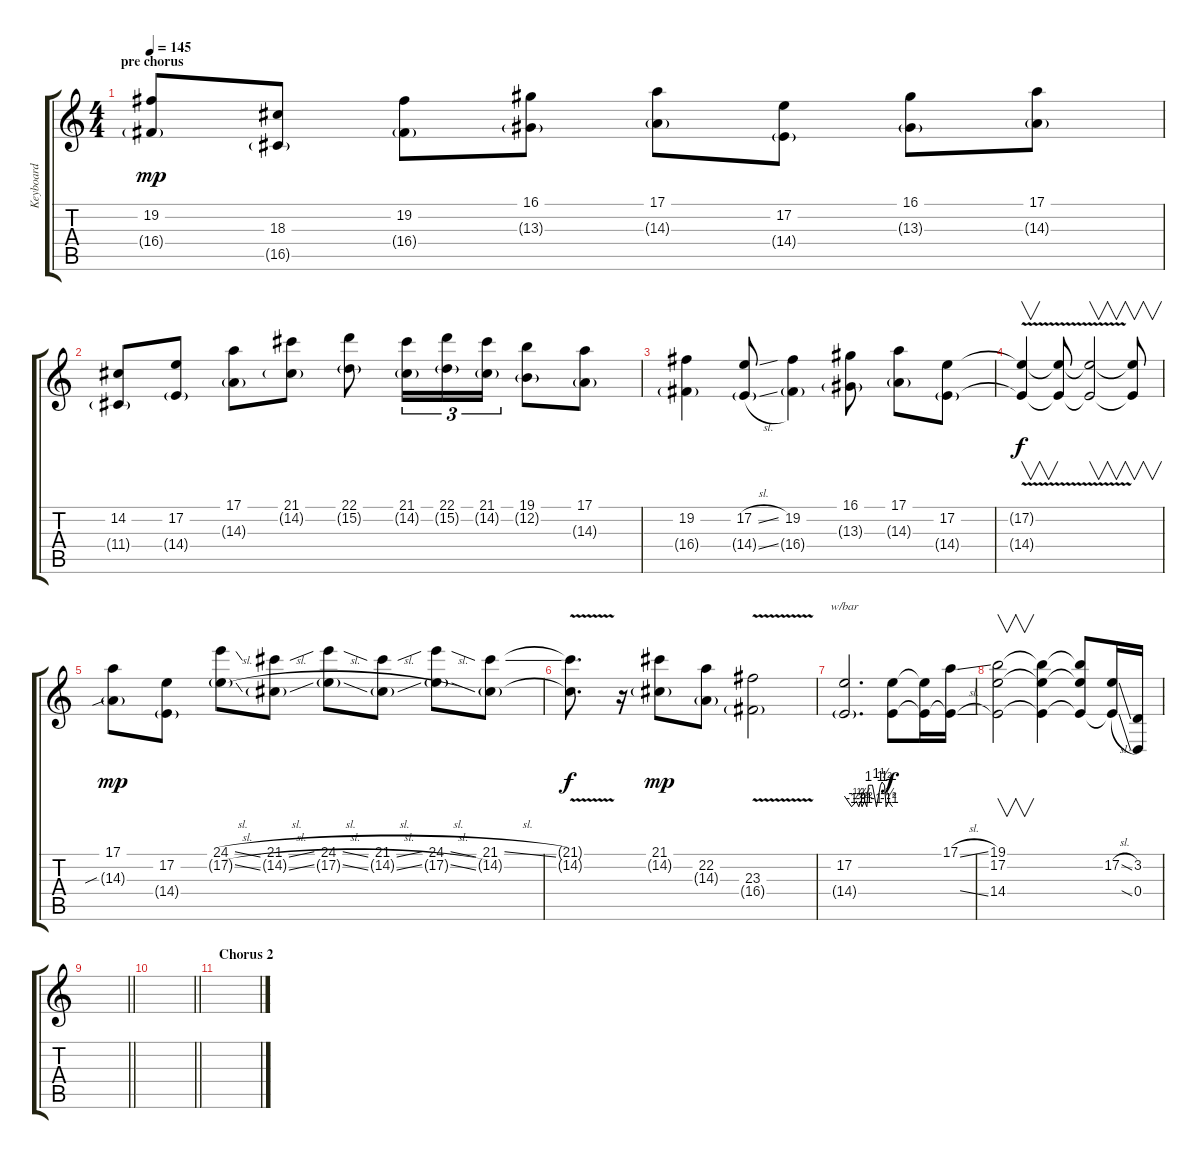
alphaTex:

\track ("Keyboard" "Keyboard") {instrument lead1square}
\staff {score tabs}
\tuning (E4 B3 G3 D3 A2 E2) {hide}
\ts (4 4)
\section ("" "pre chorus")
\tempo 145
\clef g2
\ks c
(19.2 16.4{g}).8{dy mp volume 12 instrument lead1square} (18.3 16.5{g}).8 (19.2 16.4{g}).8 (16.1 13.3{g}).8 (17.1 14.3{g}).8 (17.2 14.4{g}).8 (16.1 13.3{g}).8 (17.1 14.3{g}).8 |
(14.2 11.4{g}).8 (17.2 14.4{g}).8 (17.1 14.3{g}).8 (21.1 14.2{g}).8 (22.1 15.2{g}).8 (21.1 14.2{g}).16{tu (3 2)} (22.1 15.2{g}).16{tu (3 2)} (21.1 14.2{g}).16{tu (3 2)} (19.1 12.2{g}).8 (17.1 14.3{g}).8 |
(19.2 16.4{g}).4 (17.2{sl} 14.4{sl g}).8 (19.2 16.4{g}).4 (16.1 13.3{g}).8 (17.1 14.3{g}).8 (17.2 14.4{g}).8 |
(17.2{t} 14.4{v t}).4{v dy f} (17.2{v t} 14.4{v t}).8 (17.2{t} 14.4{t}).2{v} (17.2{t} 14.4{t}).8{v} |
(17.1 14.3{sib g}).8{dy mp} (17.2 14.4{g}).8 (24.1{sl} 17.2{sl g}).8 (21.1{sl} 14.2{sl g}).8 (24.1{sl} 17.2{sl g}).8 (21.1{sl} 14.2{sl g}).8 (24.1{sl} 17.2{sl g}).8 (21.1{sl} 14.2{g}).8 |
(21.1{v t} 14.2{v t}).8{d dy f} r.16 (21.1 14.2{g}).8{dy mp} (22.2 14.3{g}).8 (23.3 16.4{v g}).2 |
(17.2 14.4{g}).2{d tbe (custom default 0 0 9 -4 15 -2 18 -4 20 -2 22 -4 25 -2 28 -4 30 4 35 4 40 -4 45 4 47 6 50 4 52 -4 55 -2 60 -4)} (17.2{t} 14.4{t}).8{dy f} (17.2{t} 14.4{t}).16 (17.1{sl} 14.4{sl t}).16 |
(19.1 17.2 14.4).2{v} (19.1{t} 17.2{t} 14.4{t}).4 (19.1{t} 17.2{t} 14.4{t}).8 (17.2{sl} 14.4{sl t}).16 (3.2 0.4).16 |
\barLineRight lightlight
|
\barLineRight lightlight
|
\section ("" "Chorus 2")
